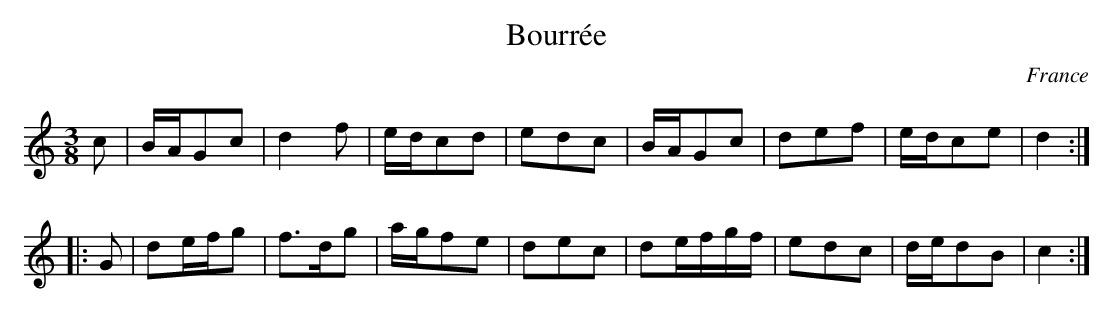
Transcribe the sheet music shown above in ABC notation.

X:1
T:Bourrée
M:3/8
O:France
K:C major
c2|\
BAG2c2| d4f2| edc2d2| e2d2c2|\
BAG2c2| d2e2f2| edc2e2| d4 :|
|: G2|\
d2efg2| f3dg2| agf2e2| d2e2c2|\
d2efgf| e2d2c2| ded2B2| c4 :|
